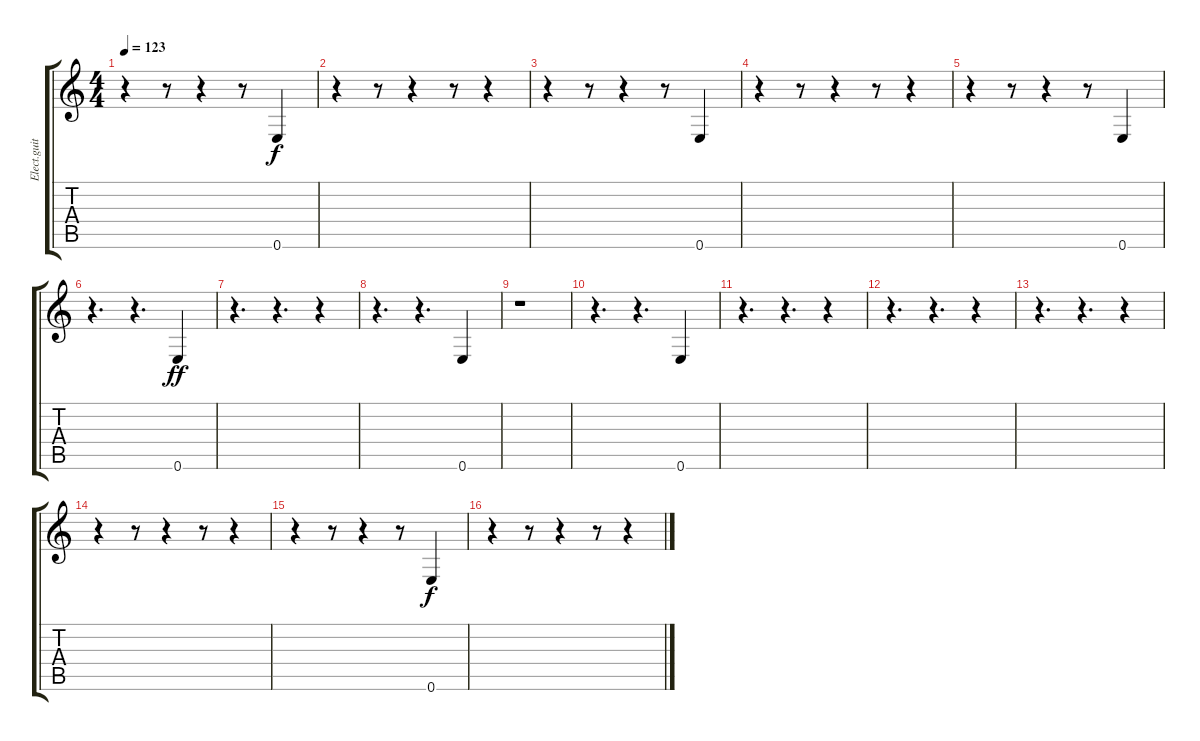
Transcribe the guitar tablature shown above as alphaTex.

\track ("Elect.guitar (jazz) " "Elect.guit") {instrument electricguitarjazz}
\staff {score tabs}
\tuning (E4 B3 G3 D3 A2 E2) {hide}
\ts (4 4)
\tempo 123
\clef g2
\ks c
r.4{dy f} r.8 r.4 r.8 0.6.4 |
r.4 r.8 r.4 r.8 r.4 |
r.4 r.8 r.4 r.8 0.6.4 |
r.4 r.8 r.4 r.8 r.4 |
r.4 r.8 r.4 r.8 0.6.4 |
r.4{d} r.4{d} 0.6.4{dy ff} |
r.4{d} r.4{d} r.4 |
r.4{d} r.4{d} 0.6.4 |
r.1 |
r.4{d} r.4{d} 0.6.4 |
r.4{d} r.4{d} r.4 |
r.4{d} r.4{d} r.4 |
r.4{d} r.4{d} r.4 |
r.4 r.8 r.4 r.8 r.4 |
r.4 r.8 r.4 r.8 0.6.4{dy f} |
r.4 r.8 r.4 r.8 r.4
